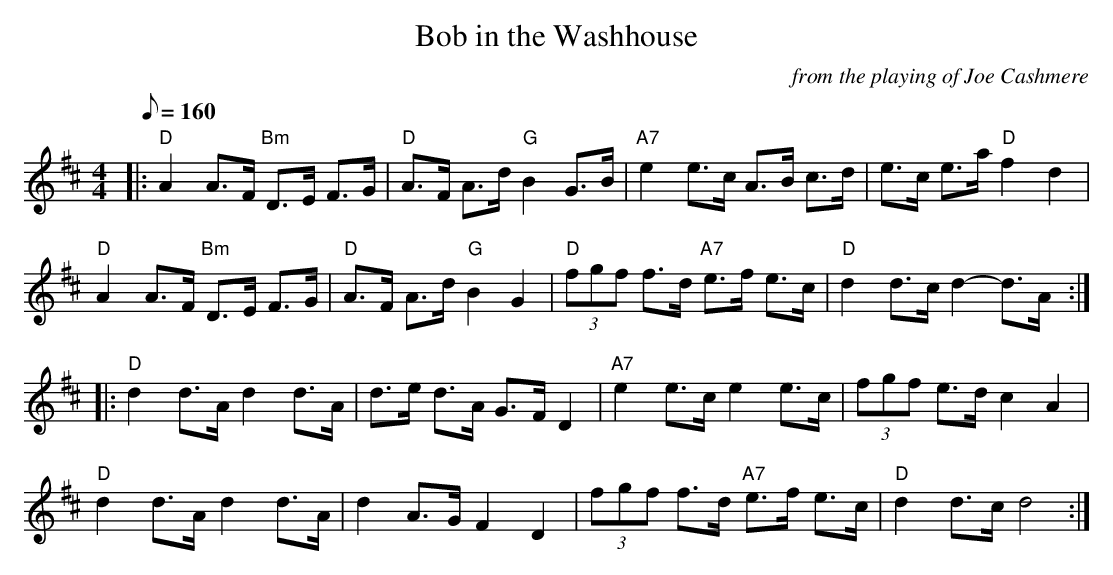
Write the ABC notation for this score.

X:1
T:Bob in the Washhouse
M:4/4
L:1/8
Q:160
C:from the playing of Joe Cashmere
K:D
|:"D"A2A>F "Bm"D>E F>G|"D"A>F A>d "G"B2G>B|"A7"e2e>c A>B c>d|e>c e>a "D"f2d2|
"D"A2A>F "Bm"D>E F>G|"D"A>F A>d"G"B2G2|"D"(3fgf f>d "A7"e>f e>c|"D"d2d>cd2-d>A:|
|:"D"d2d>Ad2d>A|d>e d>A G>FD2|"A7"e2e>c e2e>c|(3fgf e>d c2A2|
"D"d2d>Ad2d>A|d2A>GF2D2|(3fgf f>d "A7"e>f e>c|"D"d2d>cd4:|
